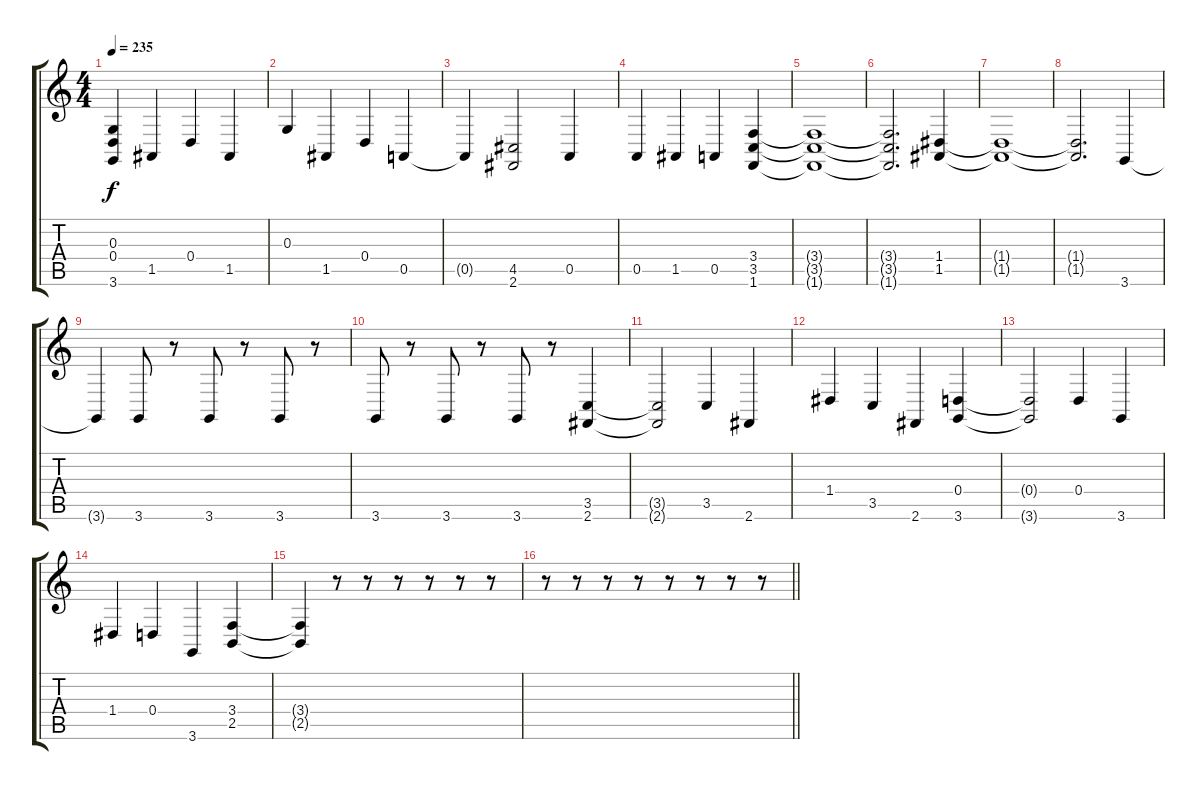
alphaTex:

\track "" {instrument lead5charang}
\staff {score tabs}
\tuning (E4 B3 G3 D3 A2 E2) {hide}
\ts (4 4)
\tempo 235
\clef g2
\ks c
(0.3{t} 0.4{t} 3.6{t}).4{dy f} 1.5.4 0.4.4 1.5.4 |
0.3.4 1.5.4 0.4.4 0.5.4 |
0.5{t}.4 (4.5 2.6).2 0.5.4 |
0.5.4 1.5.4 0.5.4 (3.4 3.5 1.6).4 |
(3.4{t} 3.5{t} 1.6{t}).1 |
(3.4{t} 3.5{t} 1.6{t}).2{d} (1.4 1.5).4 |
(1.4{t} 1.5{t}).1 |
(1.4{t} 1.5{t}).2{d} 3.6.4 |
3.6{t}.4 3.6.8 r.8 3.6.8 r.8 3.6.8 r.8 |
3.6.8 r.8 3.6.8 r.8 3.6.8 r.8 (3.5 2.6).4 |
(3.5{t} 2.6{t}).2 3.5.4 2.6.4 |
1.4.4 3.5.4 2.6.4 (0.4 3.6).4 |
(0.4{t} 3.6{t}).2 0.4.4 3.6.4 |
1.4.4 0.4.4 3.6.4 (3.4 2.5).4 |
(3.4{t} 2.5{t}).4 r.8 r.8 r.8 r.8 r.8 r.8 |
\barLineRight lightlight
r.8 r.8 r.8 r.8 r.8 r.8 r.8 r.8
